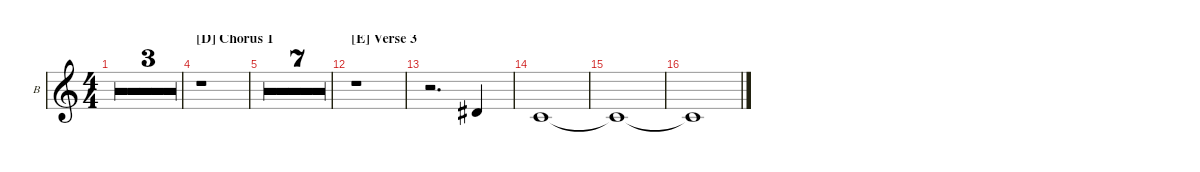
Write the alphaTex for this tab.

\hideDynamics
\bracketExtendMode groupsimilarinstruments
\firstSystemTrackNameOrientation horizontal
\otherSystemsTrackNameOrientation horizontal
\track ("Bell" "B") {multiBarRest instrument tubularbells}
\staff {score}
\tuning (E4 B3 G3 D3 A2 E2)
\displaytranspose 12
\ts (4 4)
\tempo 77
\clef g2
\ks c
r.1{dy f} |
r.1 |
r.1 |
\section ("D" "Chorus 1")
r.1 |
r.1 |
r.1 |
r.1 |
r.1 |
r.1 |
r.1 |
r.1 |
\section ("E" "Verse 3")
r.1 |
r.2{d} 1.4.4 |
3.5.1 |
3.5{t}.1 |
3.5{t}.1
